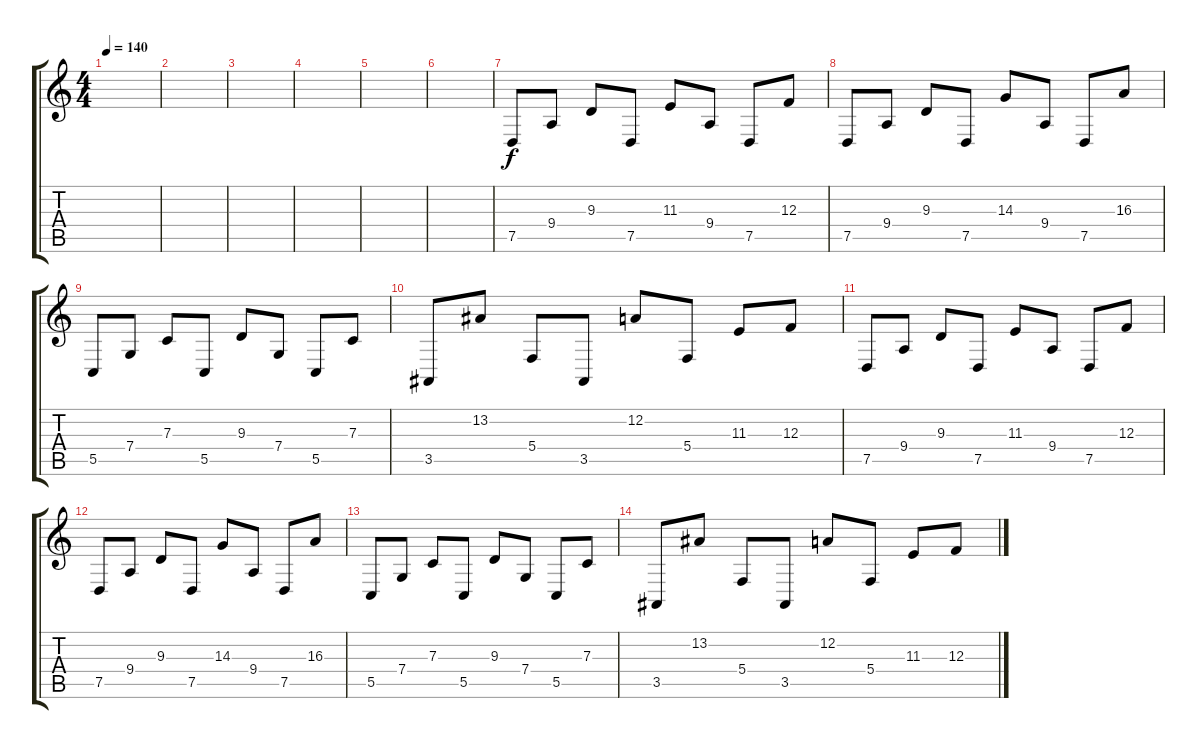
\track "" {instrument orchestralharp}
\staff {score tabs}
\tuning (D4 A3 F3 C3 G2 D2) {hide}
\ts (4 4)
\tempo 140
\clef g2
\ks c
|
|
|
|
|
|
7.5.8{dy f} 9.4.8 9.3.8 7.5.8 11.3.8 9.4.8 7.5.8 12.3.8 |
7.5.8 9.4.8 9.3.8 7.5.8 14.3.8 9.4.8 7.5.8 16.3.8 |
5.5.8 7.4.8 7.3.8 5.5.8 9.3.8 7.4.8 5.5.8 7.3.8 |
3.5.8 13.2.8 5.4.8 3.5.8 12.2.8 5.4.8 11.3.8 12.3.8 |
7.5.8 9.4.8 9.3.8 7.5.8 11.3.8 9.4.8 7.5.8 12.3.8 |
7.5.8 9.4.8 9.3.8 7.5.8 14.3.8 9.4.8 7.5.8 16.3.8 |
5.5.8 7.4.8 7.3.8 5.5.8 9.3.8 7.4.8 5.5.8 7.3.8 |
3.5.8 13.2.8 5.4.8 3.5.8 12.2.8 5.4.8 11.3.8 12.3.8
